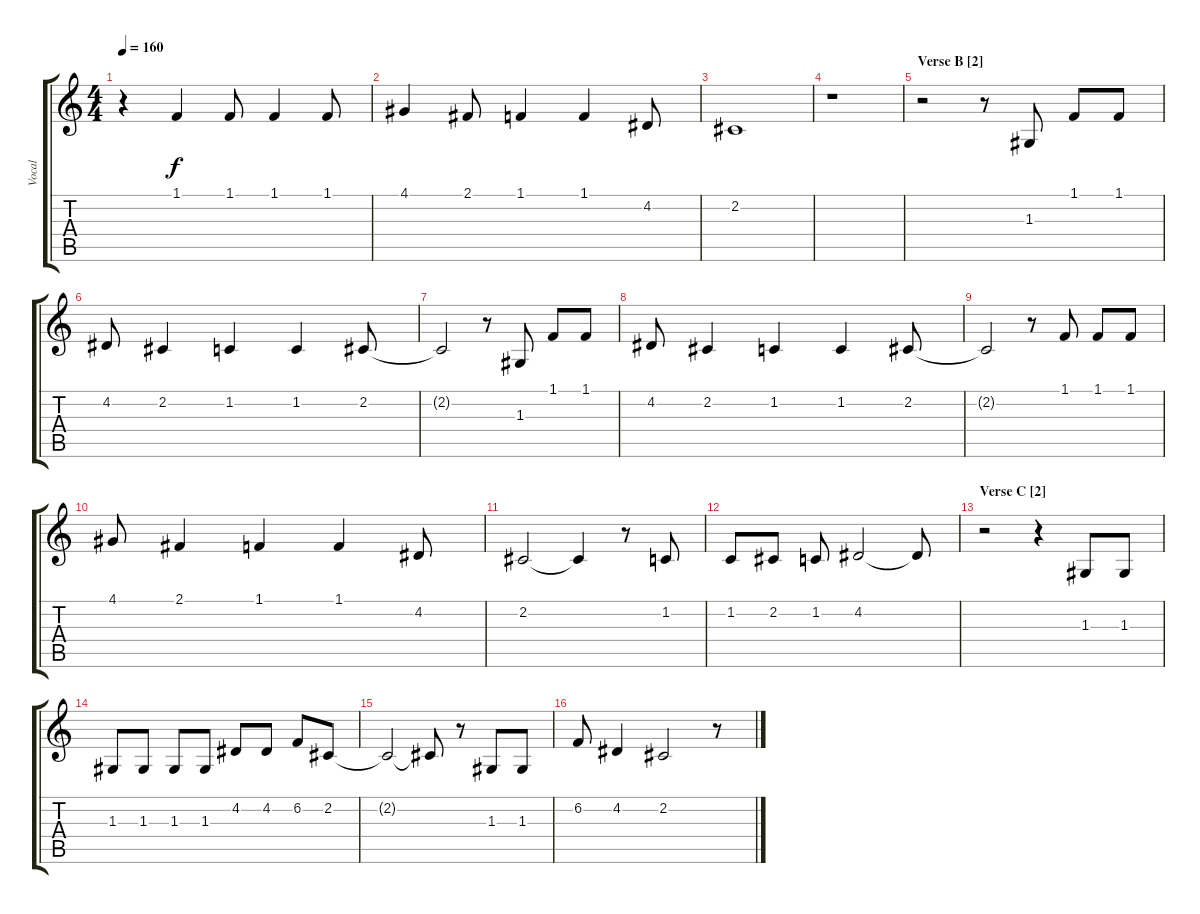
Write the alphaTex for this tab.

\track ("Vocal" "Vocal") {instrument trumpet}
\staff {score tabs}
\tuning (E4 B3 G3 D3 A2 E2) {hide}
\ts (4 4)
\tempo 160
\clef g2
\ks c
r.4{dy f} 1.1.4 1.1.8 1.1.4 1.1.8 |
4.1.4 2.1.8 1.1.4 1.1.4 4.2.8 |
2.2.1 |
r.1 |
\section ("" "Verse B [2]")
r.2 r.8 1.3.8 1.1.8 1.1.8 |
4.2.8 2.2.4 1.2.4 1.2.4 2.2.8 |
2.2{t}.2 r.8 1.3.8 1.1.8 1.1.8 |
4.2.8 2.2.4 1.2.4 1.2.4 2.2.8 |
2.2{t}.2 r.8 1.1.8 1.1.8 1.1.8 |
4.1.8 2.1.4 1.1.4 1.1.4 4.2.8 |
2.2.2 2.2{t}.4 r.8 1.2.8 |
1.2.8 2.2.8 1.2.8 4.2.2 4.2{t}.8 |
\section ("" "Verse C [2]")
r.2 r.4 1.3.8 1.3.8 |
1.3.8 1.3.8 1.3.8 1.3.8 4.2.8 4.2.8 6.2.8 2.2.8 |
2.2{t}.2 2.2{t}.8 r.8 1.3.8 1.3.8 |
6.2.8 4.2.4 2.2.2 r.8
